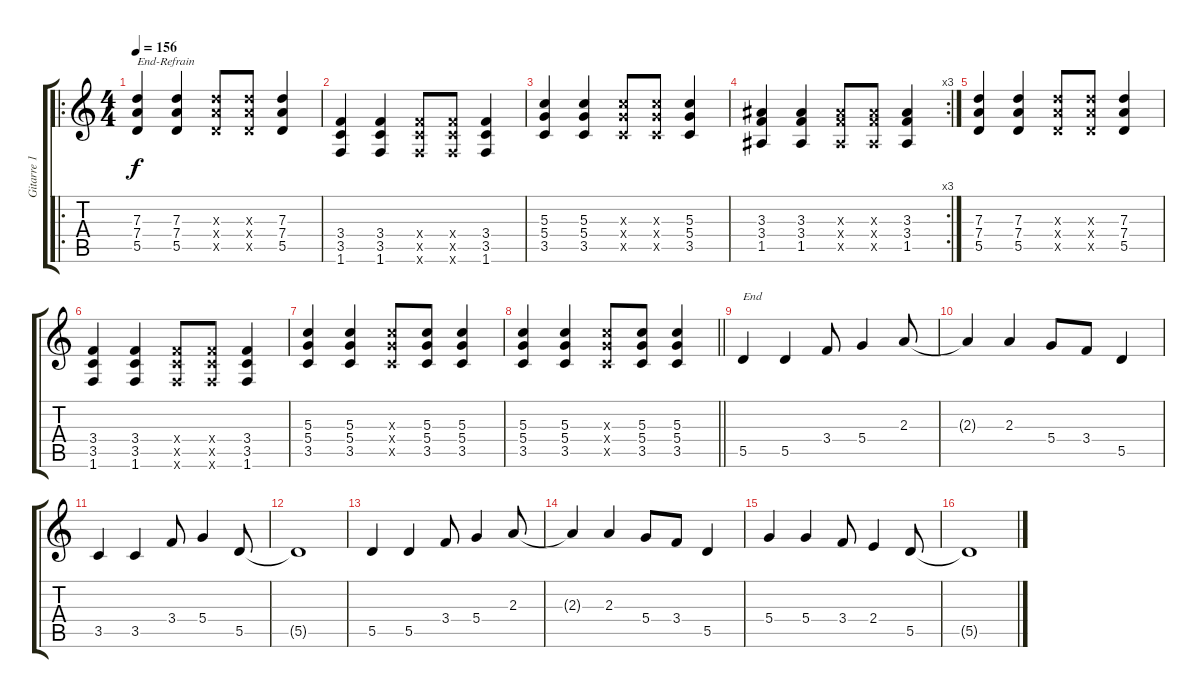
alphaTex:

\track ("Gitarre 1" "Gitarre 1") {instrument overdrivenguitar}
\staff {score tabs}
\tuning (E4 B3 G3 D3 A2 E2) {hide}
\ro
\ts (4 4)
\tempo 156
\clef g2
\ks c
(7.3 7.4 5.5).4{txt "End-Refrain" dy f} (7.3 7.4 5.5).4 (7.3{x} 7.4{x} 5.5{x}).8 (7.3{x} 7.4{x} 5.5{x}).8 (7.3 7.4 5.5).4 |
(3.4 3.5 1.6).4 (3.4 3.5 1.6).4 (3.4{x} 3.5{x} 1.6{x}).8 (3.4{x} 3.5{x} 1.6{x}).8 (3.4 3.5 1.6).4 |
(5.3 5.4 3.5).4 (5.3 5.4 3.5).4 (5.3{x} 5.4{x} 3.5{x}).8 (5.3{x} 5.4{x} 3.5{x}).8 (5.3 5.4 3.5).4 |
\rc 3
(3.3 3.4 1.5).4 (3.3 3.4 1.5).4 (3.3{x} 3.4{x} 1.5{x}).8 (3.3{x} 3.4{x} 1.5{x}).8 (3.3 3.4 1.5).4 |
(7.3 7.4 5.5).4 (7.3 7.4 5.5).4 (7.3{x} 7.4{x} 5.5{x}).8 (7.3{x} 7.4{x} 5.5{x}).8 (7.3 7.4 5.5).4 |
(3.4 3.5 1.6).4 (3.4 3.5 1.6).4 (3.4{x} 3.5{x} 1.6{x}).8 (3.4{x} 3.5{x} 1.6{x}).8 (3.4 3.5 1.6).4 |
(5.3 5.4 3.5).4 (5.3 5.4 3.5).4 (5.3{x} 5.4{x} 3.5{x}).8 (5.3 5.4 3.5).8 (5.3 5.4 3.5).4 |
\barLineRight lightlight
(5.3 5.4 3.5).4 (5.3 5.4 3.5).4 (5.3{x} 5.4{x} 3.5{x}).8 (5.3 5.4 3.5).8 (5.3 5.4 3.5).4 |
5.5.4{txt "End"} 5.5.4 3.4.8 5.4.4 2.3.8 |
2.3{t}.4 2.3.4 5.4.8 3.4.8 5.5.4 |
3.5.4 3.5.4 3.4.8 5.4.4 5.5.8 |
5.5{t}.1 |
5.5.4 5.5.4 3.4.8 5.4.4 2.3.8 |
2.3{t}.4 2.3.4 5.4.8 3.4.8 5.5.4 |
5.4.4 5.4.4 3.4.8 2.4.4 5.5.8 |
5.5{t}.1
